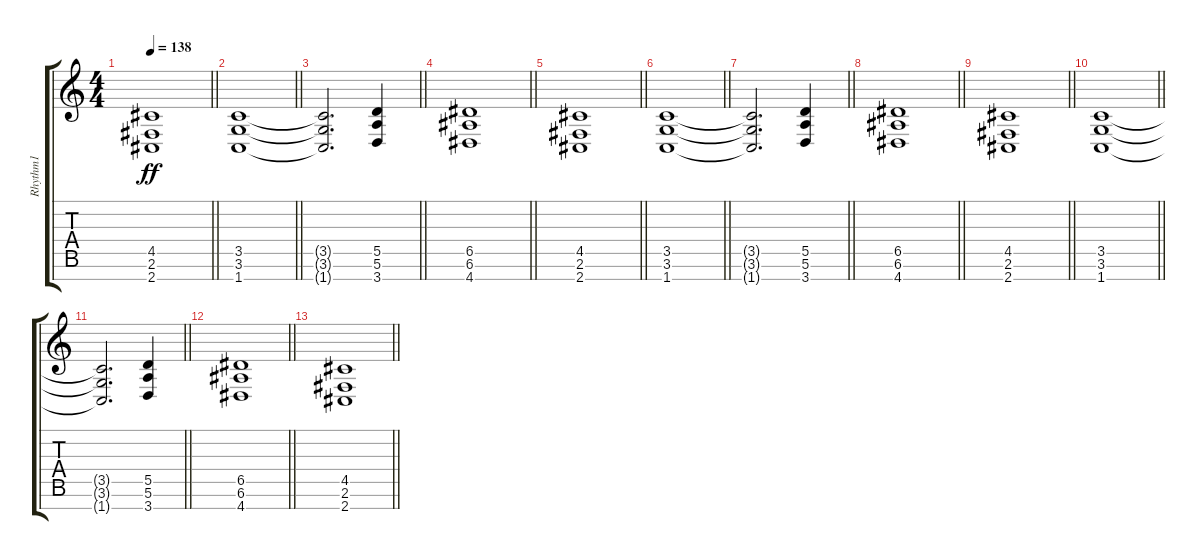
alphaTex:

\track ("Rhythm1" "Rhythm1") {instrument distortionguitar}
\staff {score tabs}
\tuning (E4 B3 G3 D3 A2 E2 B1) {hide}
\ts (4 4)
\tempo 138
\clef g2
\barLineRight lightlight
\ks c
(4.5 2.6 2.7).1{dy ff} |
\barLineRight lightlight
(3.5 3.6 1.7).1 |
\barLineRight lightlight
(3.5{t} 3.6{t} 1.7{t}).2{d} (5.5 5.6 3.7).4 |
\barLineRight lightlight
(6.5 6.6 4.7).1 |
\barLineRight lightlight
(4.5 2.6 2.7).1 |
\barLineRight lightlight
(3.5 3.6 1.7).1 |
\barLineRight lightlight
(3.5{t} 3.6{t} 1.7{t}).2{d} (5.5 5.6 3.7).4 |
\barLineRight lightlight
(6.5 6.6 4.7).1 |
\barLineRight lightlight
(4.5 2.6 2.7).1 |
\barLineRight lightlight
(3.5 3.6 1.7).1 |
\barLineRight lightlight
(3.5{t} 3.6{t} 1.7{t}).2{d} (5.5 5.6 3.7).4 |
\barLineRight lightlight
(6.5 6.6 4.7).1 |
\barLineRight lightlight
(4.5 2.6 2.7).1
